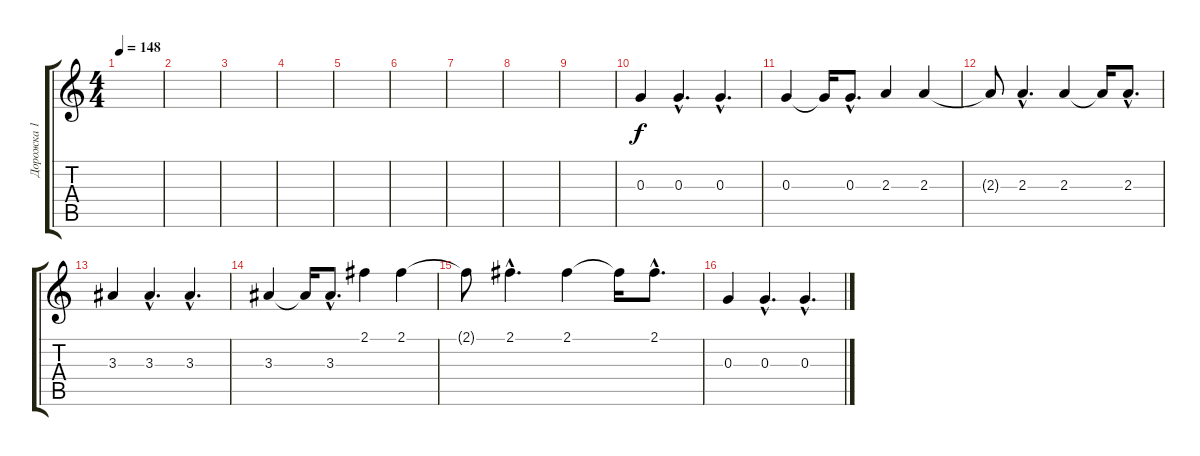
\track ("Дорожка 1" "Дорожка 1") {instrument electricguitarclean}
\staff {score tabs}
\tuning (E4 B3 G3 D3 A2 E2) {hide}
\ts (4 4)
\tempo 148
\clef g2
\ks c
|
|
|
|
|
|
|
|
|
0.3.4 0.3{hac}.4{d} 0.3{hac}.4{d} |
0.3.4 0.3{t}.16 0.3{hac}.8{d} 2.3.4 2.3.4 |
2.3{t}.8 2.3{hac}.4{d} 2.3.4 2.3{t}.16 2.3{hac}.8{d} |
3.3.4 3.3{hac}.4{d} 3.3{hac}.4{d} |
3.3.4 3.3{t}.16 3.3{hac}.8{d} 2.1.4 2.1.4 |
2.1{t}.8 2.1{hac}.4{d} 2.1.4 2.1{t}.16 2.1{hac}.8{d} |
0.3.4 0.3{hac}.4{d} 0.3{hac}.4{d}
